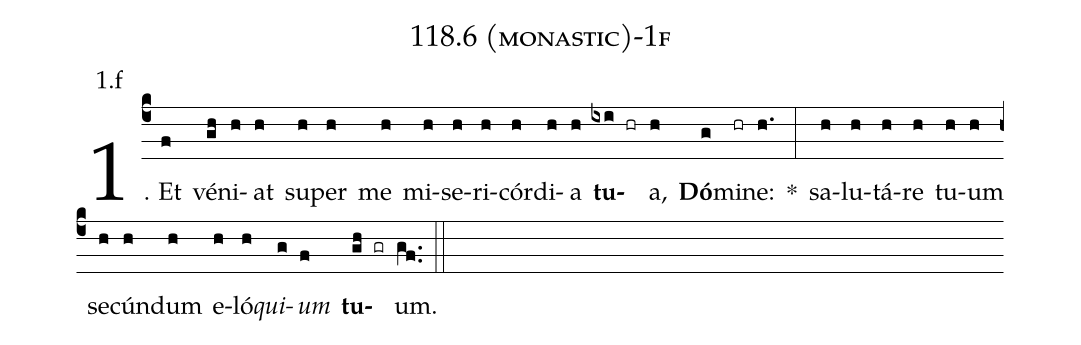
name: 118.6 (monastic)-1f;
annotation: 1.f;
%%
(c4)1. Et(f) vé(gh)ni(h)at(h) su(h)per(h) me(h) mi(h)se(h)ri(h)cór(h)di(h)a(h) <b>tu</b>(ixi hr)a,(h) <b>Dó</b>(g)mi(hr)ne:(h.) *(:) sa(h)lu(h)tá(h)re(h) tu(h)um(h) se(h)cún(h)dum(h) e(h)ló(h)<i>qui</i>(g)<i>um</i>(f) <b>tu</b>(gh gr)um.(gf..) (::)
